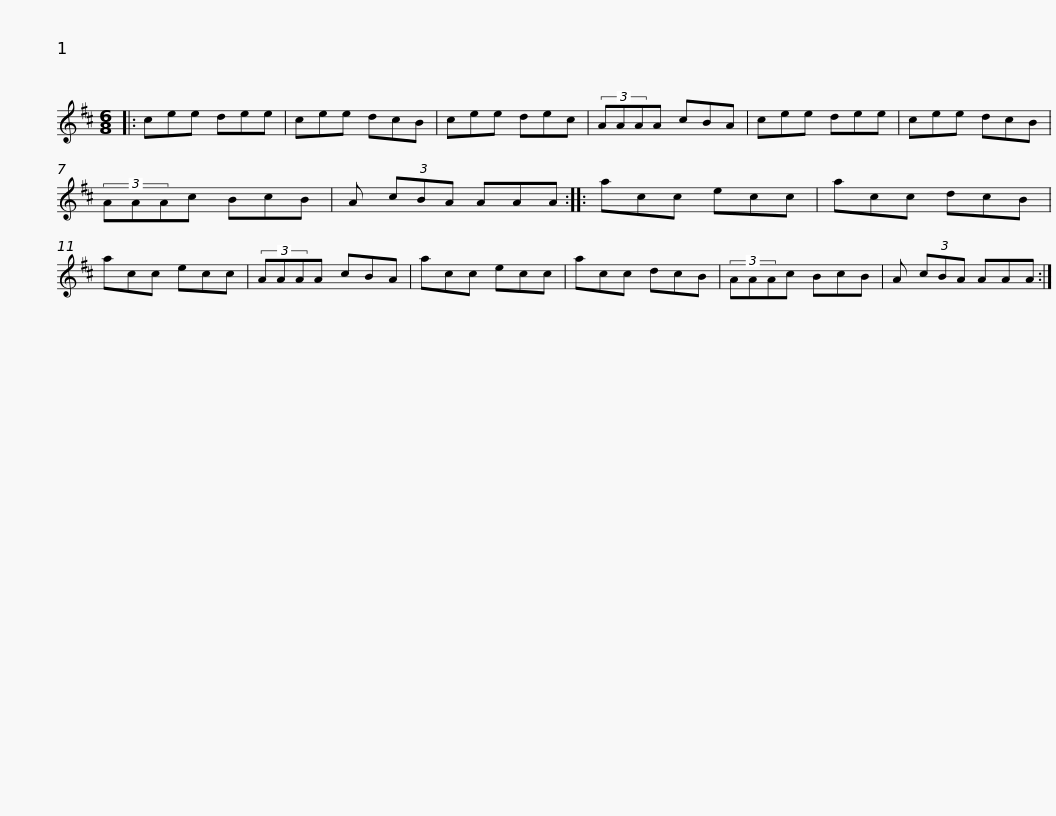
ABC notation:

X:1
L:1/8
M:6/8
I:linebreak $
K:D
V:1 treble
V:1
|: cee dee | cee dcB | cee dec | (3AAAA cBA | cee dee | %5
 cee dcB | (3AAAc BcB |$ A (3cBA AAA :: acc ecc | acc dcB | %10
 acc ecc | (3AAAA cBA | acc ecc | acc dcB |$ (3AAAc BcB | %15
 A (3cBA AAA :| %16
